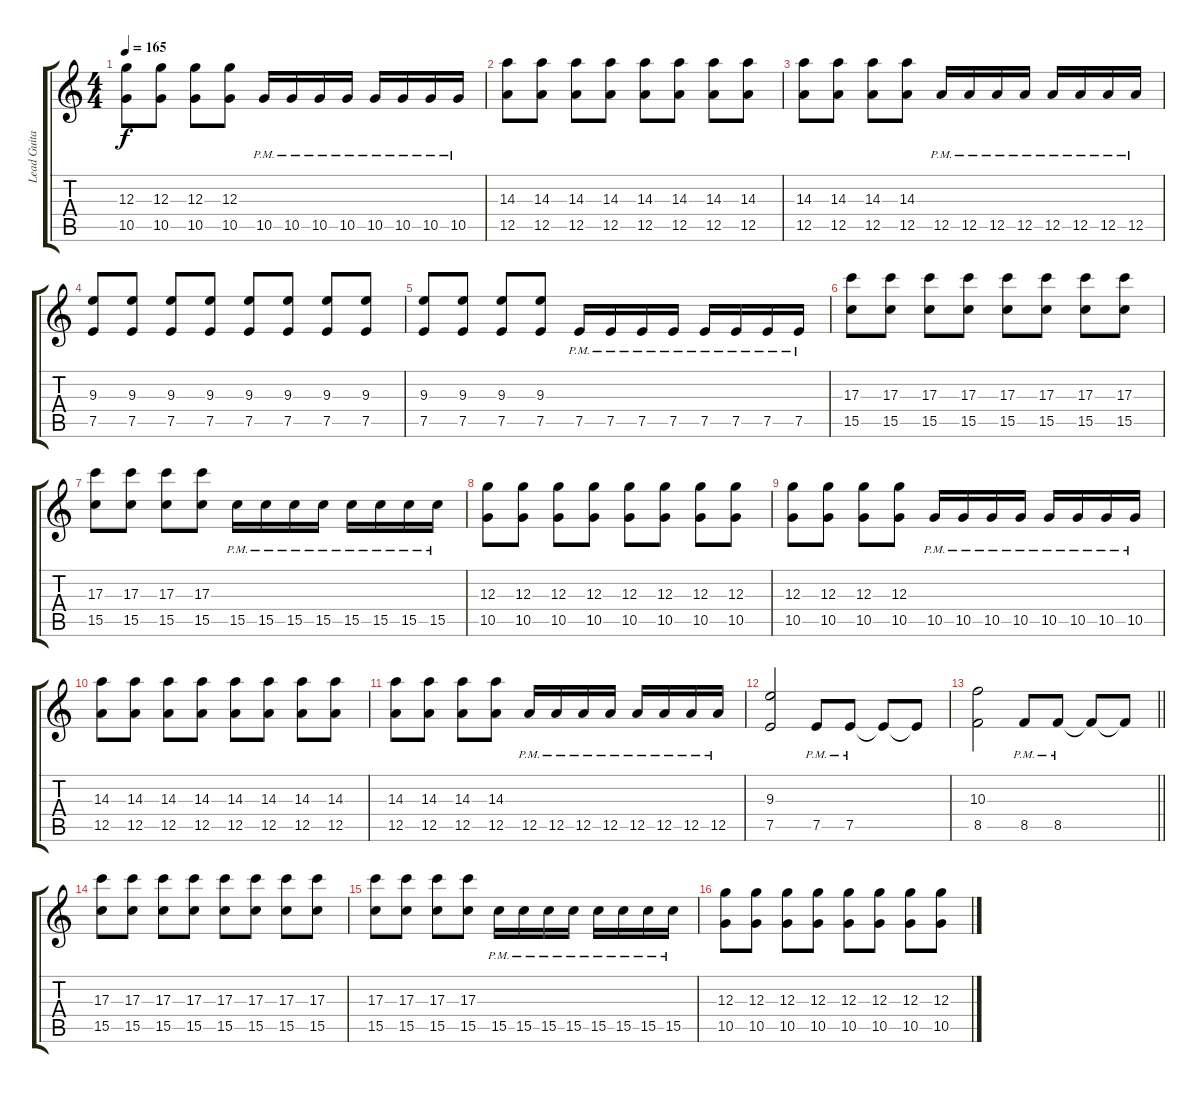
\track ("Lead Guitar 1" "Lead Guita") {instrument distortionguitar}
\staff {score tabs}
\tuning (E4 B3 G3 D3 A2 D2) {hide}
\ts (4 4)
\tempo 165
\clef g2
\ks c
(12.3 10.5).8{dy f} (12.3 10.5).8 (12.3 10.5).8 (12.3 10.5).8 10.5{pm}.16 10.5{pm}.16 10.5{pm}.16 10.5{pm}.16 10.5{pm}.16 10.5{pm}.16 10.5{pm}.16 10.5{pm}.16 |
(14.3 12.5).8 (14.3 12.5).8 (14.3 12.5).8 (14.3 12.5).8 (14.3 12.5).8 (14.3 12.5).8 (14.3 12.5).8 (14.3 12.5).8 |
(14.3 12.5).8 (14.3 12.5).8 (14.3 12.5).8 (14.3 12.5).8 12.5{pm}.16 12.5{pm}.16 12.5{pm}.16 12.5{pm}.16 12.5{pm}.16 12.5{pm}.16 12.5{pm}.16 12.5{pm}.16 |
(9.3 7.5).8 (9.3 7.5).8 (9.3 7.5).8 (9.3 7.5).8 (9.3 7.5).8 (9.3 7.5).8 (9.3 7.5).8 (9.3 7.5).8 |
(9.3 7.5).8 (9.3 7.5).8 (9.3 7.5).8 (9.3 7.5).8 7.5{pm}.16 7.5{pm}.16 7.5{pm}.16 7.5{pm}.16 7.5{pm}.16 7.5{pm}.16 7.5{pm}.16 7.5{pm}.16 |
(17.3 15.5).8 (17.3 15.5).8 (17.3 15.5).8 (17.3 15.5).8 (17.3 15.5).8 (17.3 15.5).8 (17.3 15.5).8 (17.3 15.5).8 |
(17.3 15.5).8 (17.3 15.5).8 (17.3 15.5).8 (17.3 15.5).8 15.5{pm}.16 15.5{pm}.16 15.5{pm}.16 15.5{pm}.16 15.5{pm}.16 15.5{pm}.16 15.5{pm}.16 15.5{pm}.16 |
(12.3 10.5).8 (12.3 10.5).8 (12.3 10.5).8 (12.3 10.5).8 (12.3 10.5).8 (12.3 10.5).8 (12.3 10.5).8 (12.3 10.5).8 |
(12.3 10.5).8 (12.3 10.5).8 (12.3 10.5).8 (12.3 10.5).8 10.5{pm}.16 10.5{pm}.16 10.5{pm}.16 10.5{pm}.16 10.5{pm}.16 10.5{pm}.16 10.5{pm}.16 10.5{pm}.16 |
(14.3 12.5).8 (14.3 12.5).8 (14.3 12.5).8 (14.3 12.5).8 (14.3 12.5).8 (14.3 12.5).8 (14.3 12.5).8 (14.3 12.5).8 |
(14.3 12.5).8 (14.3 12.5).8 (14.3 12.5).8 (14.3 12.5).8 12.5{pm}.16 12.5{pm}.16 12.5{pm}.16 12.5{pm}.16 12.5{pm}.16 12.5{pm}.16 12.5{pm}.16 12.5{pm}.16 |
(9.3 7.5).2 7.5{pm}.8 7.5{pm}.8 7.5{t}.8 7.5{t}.8 |
\barLineRight lightlight
(10.3 8.5).2 8.5{pm}.8 8.5{pm}.8 8.5{t}.8 8.5{t}.8 |
\section ("" "")
(17.3 15.5).8{volume 16} (17.3 15.5).8 (17.3 15.5).8 (17.3 15.5).8 (17.3 15.5).8 (17.3 15.5).8 (17.3 15.5).8 (17.3 15.5).8 |
(17.3 15.5).8 (17.3 15.5).8 (17.3 15.5).8 (17.3 15.5).8 15.5{pm}.16 15.5{pm}.16 15.5{pm}.16 15.5{pm}.16 15.5{pm}.16 15.5{pm}.16 15.5{pm}.16 15.5{pm}.16 |
(12.3 10.5).8 (12.3 10.5).8 (12.3 10.5).8 (12.3 10.5).8 (12.3 10.5).8 (12.3 10.5).8 (12.3 10.5).8 (12.3 10.5).8
